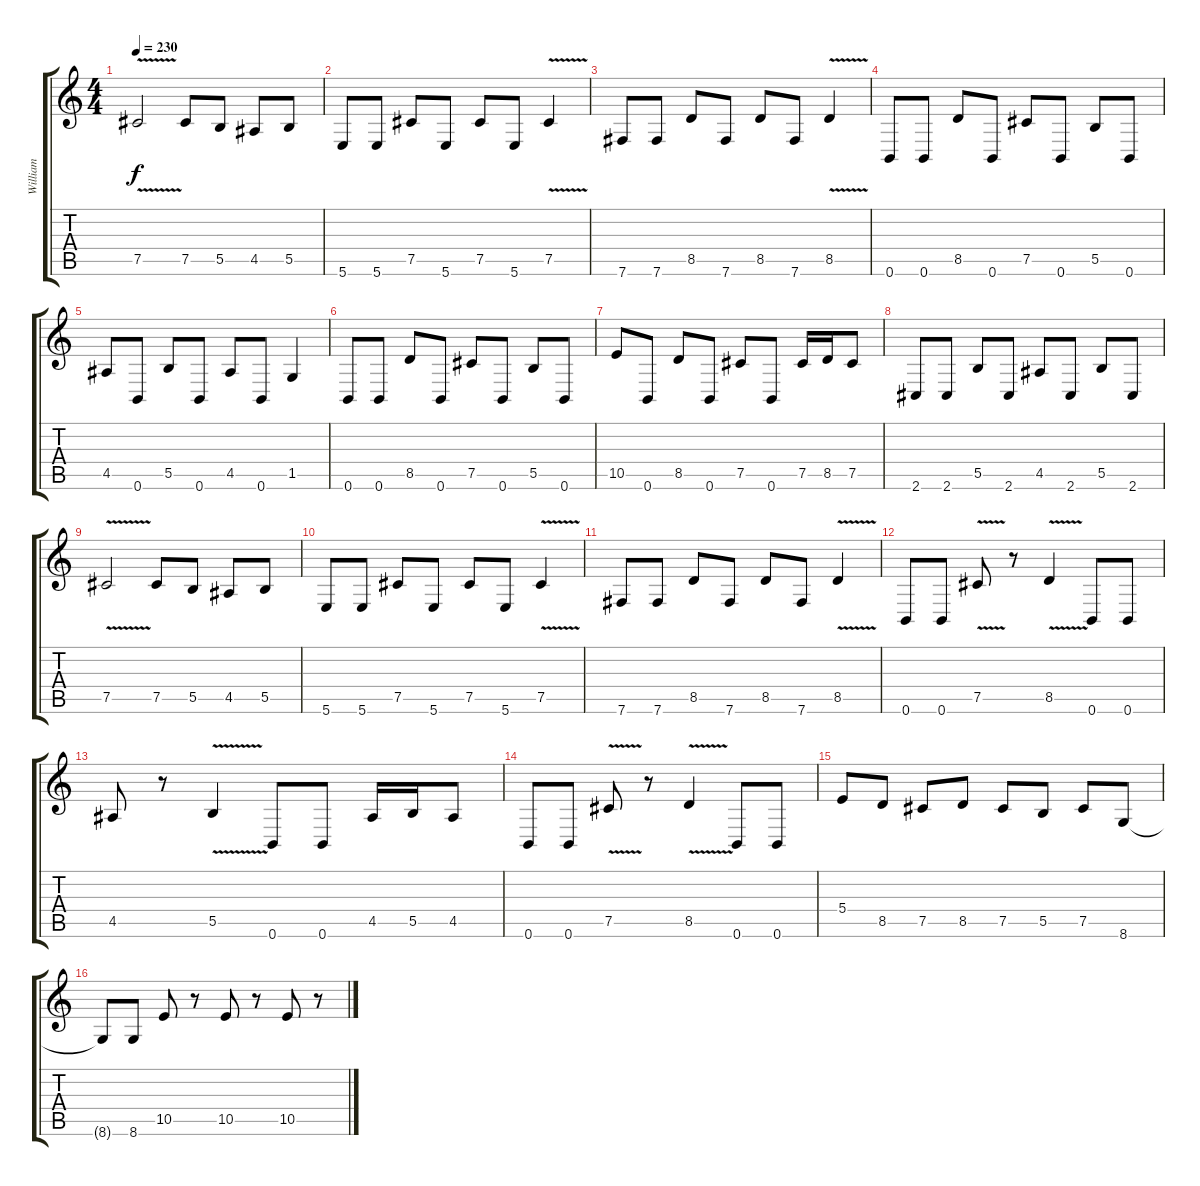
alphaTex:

\track ("William" "William") {instrument distortionguitar}
\staff {score tabs}
\tuning (Db4 Ab3 E3 B2 Gb2 B1) {hide}
\ts (4 4)
\tempo 230
\clef g2
\ks c
7.5{v}.2{dy f} 7.5.8 5.5.8 4.5.8 5.5.8 |
5.6.8 5.6.8 7.5.8 5.6.8 7.5.8 5.6.8 7.5{v}.4 |
7.6.8 7.6.8 8.5.8 7.6.8 8.5.8 7.6.8 8.5{v}.4 |
0.6.8 0.6.8 8.5.8 0.6.8 7.5.8 0.6.8 5.5.8 0.6.8 |
4.5.8 0.6.8 5.5.8 0.6.8 4.5.8 0.6.8 1.5.4 |
0.6.8 0.6.8 8.5.8 0.6.8 7.5.8 0.6.8 5.5.8 0.6.8 |
10.5.8 0.6.8 8.5.8 0.6.8 7.5.8 0.6.8 7.5.16 8.5.16 7.5.8 |
2.6.8 2.6.8 5.5.8 2.6.8 4.5.8 2.6.8 5.5.8 2.6.8 |
7.5{v}.2 7.5.8 5.5.8 4.5.8 5.5.8 |
5.6.8 5.6.8 7.5.8 5.6.8 7.5.8 5.6.8 7.5{v}.4 |
7.6.8 7.6.8 8.5.8 7.6.8 8.5.8 7.6.8 8.5{v}.4 |
0.6.8 0.6.8 7.5{v}.8 r.8 8.5{v}.4 0.6.8 0.6.8 |
4.5.8 r.8 5.5{v}.4 0.6.8 0.6.8 4.5.16 5.5.16 4.5.8 |
0.6.8 0.6.8 7.5{v}.8 r.8 8.5{v}.4 0.6.8 0.6.8 |
5.4.8 8.5.8 7.5.8 8.5.8 7.5.8 5.5.8 7.5.8 8.6.8 |
8.6{t}.8 8.6.8 10.5.8 r.8 10.5.8 r.8 10.5.8 r.8
